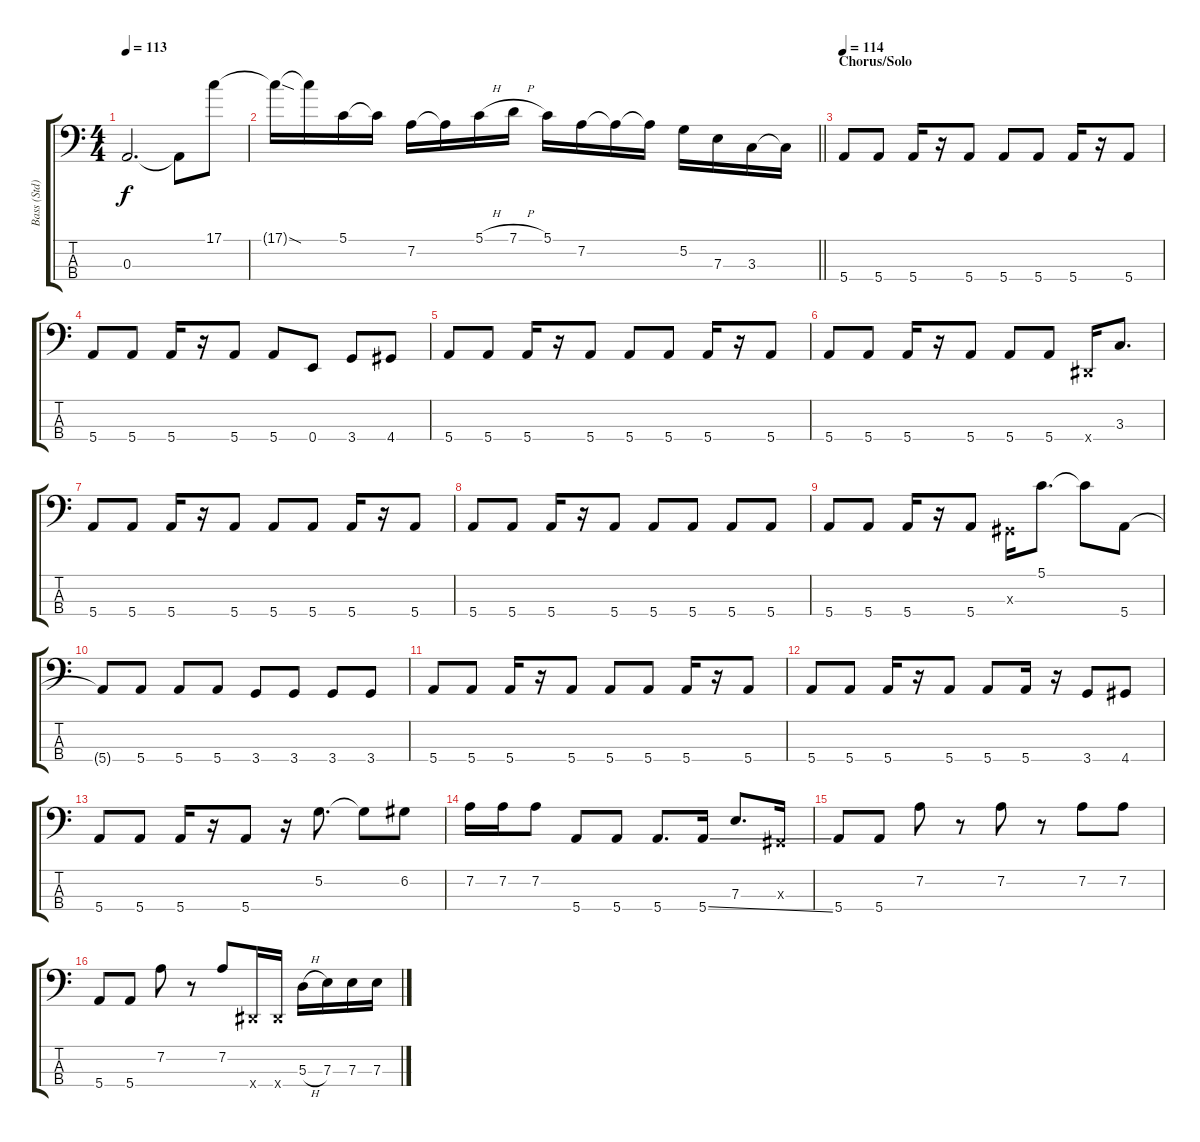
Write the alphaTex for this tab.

\track ("Bass (Std)" "Bass (Std)") {instrument electricbassfinger}
\staff {score tabs}
\tuning (G2 D2 A1 E1) {hide}
\ts (4 4)
\tempo 113
\clef f4
\ks c
0.3{t}.2{d dy f} 0.3{t}.8 17.1.8 |
\barLineRight lightlight
17.1{sod t}.16 17.1{t}.16 5.1.16 5.1{t}.16 7.2.16 7.2{t}.16 5.1{h}.16 7.1{h}.16 5.1.16 7.2.16 7.2{t}.16 7.2{t}.16 5.2.16 7.3.16 3.3.16 3.3{t}.16 |
\section ("" "Chorus/Solo")
\tempo 114
5.4.8 5.4.8 5.4.16 r.16 5.4.8 5.4.8 5.4.8 5.4.16 r.16 5.4.8 |
5.4.8 5.4.8 5.4.16 r.16 5.4.8 5.4.8 0.4.8 3.4.8 4.4.8 |
5.4.8 5.4.8 5.4.16 r.16 5.4.8 5.4.8 5.4.8 5.4.16 r.16 5.4.8 |
5.4.8 5.4.8 5.4.16 r.16 5.4.8 5.4.8 5.4.8 -1.4{x}.16 3.3.8{d} |
5.4.8 5.4.8 5.4.16 r.16 5.4.8 5.4.8 5.4.8 5.4.16 r.16 5.4.8 |
5.4.8 5.4.8 5.4.16 r.16 5.4.8 5.4.8 5.4.8 5.4.8 5.4.8 |
5.4.8 5.4.8 5.4.16 r.16 5.4.8 -1.3{x}.16 5.1.8{d} 5.1{t}.8 5.4.8 |
5.4{t}.8 5.4.8 5.4.8 5.4.8 3.4.8 3.4.8 3.4.8 3.4.8 |
5.4.8 5.4.8 5.4.16 r.16 5.4.8 5.4.8 5.4.8 5.4.16 r.16 5.4.8 |
5.4.8 5.4.8 5.4.16 r.16 5.4.8 5.4.8 5.4.16 r.16 3.4.8 4.4.8 |
5.4.8 5.4.8 5.4.16 r.16 5.4.8 r.16 5.2.8{d} 5.2{t}.8 6.2.8 |
7.2.16 7.2.16 7.2.8 5.4.8 5.4.8 5.4.8{d} 5.4{ss}.16 7.3.8{d} -1.3{x}.16 |
5.4.8 5.4.8 7.2.8 r.8 7.2.8 r.8 7.2.8 7.2.8 |
5.4.8 5.4.8 7.2.8 r.8 7.2.8 -1.4{x}.16 -1.4{x}.16 5.3{h}.16 7.3.16 7.3.16 7.3.16
